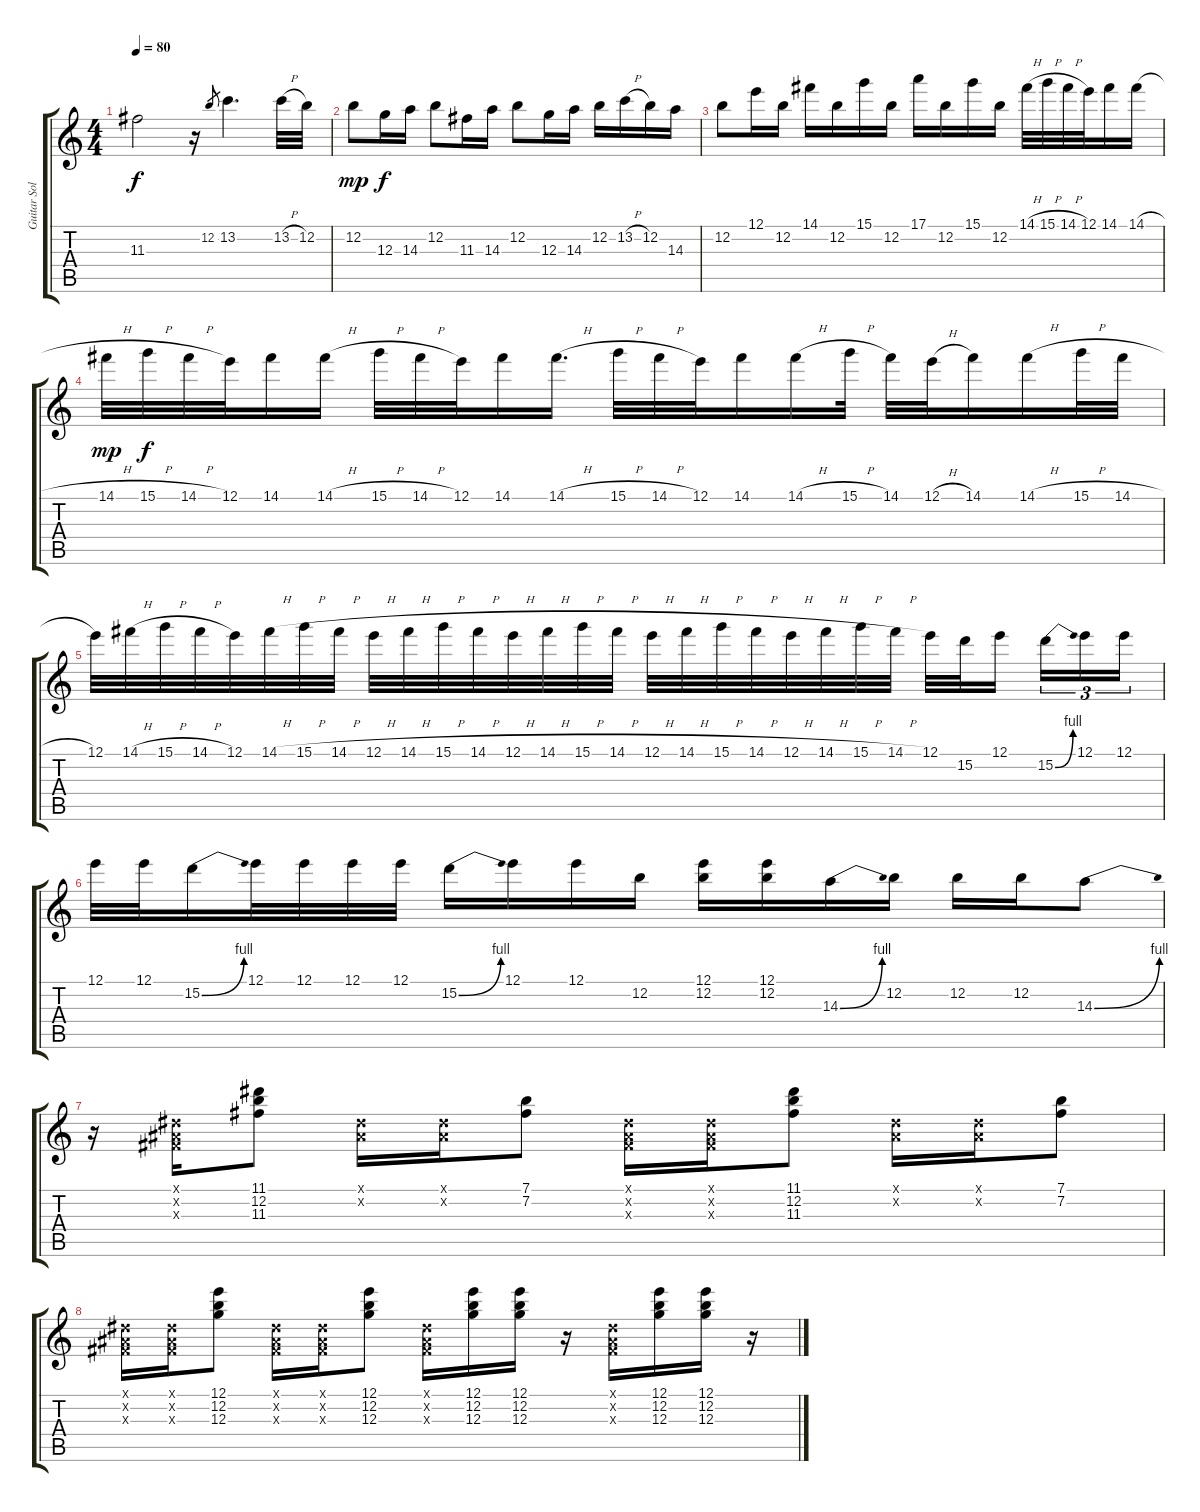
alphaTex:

\track ("Guitar Solo" "Guitar Sol") {instrument overdrivenguitar}
\staff {score tabs}
\tuning (E4 B3 G3 D3 A2 E2) {hide}
\ts (4 4)
\tempo 80
\clef g2
\ks c
11.3.2{dy f} r.16 12.2.8{gr} 13.2.4{d} 13.2{h}.32 12.2.32 |
12.2.8{dy mp} 12.3.16{dy f} 14.3.16 12.2.8 11.3.16 14.3.16 12.2.8 12.3.16 14.3.16 12.2.16 13.2{h}.16 12.2.16 14.3.16 |
12.2.8 12.1.16 12.2.16 14.1.16 12.2.16 15.1.16 12.2.16 17.1.16 12.2.16 15.1.16 12.2.16 14.1{h}.32 15.1{h}.32 14.1{h}.32 12.1.32 14.1.16 14.1{h}.16 |
14.1{h}.32{dy mp} 15.1{h}.32{dy f} 14.1{h}.32 12.1.32 14.1.16 14.1{h}.16 15.1{h}.32 14.1{h}.32 12.1.32 14.1.16 14.1{h}.16{d} 15.1{h}.32 14.1{h}.32 12.1.32 14.1.16 14.1{h}.16 15.1{h}.32 14.1.32 12.1{h}.32 14.1.16 14.1{h}.16 15.1{h}.32 14.1{h}.32 |
12.1.32 14.1{h}.32 15.1{h}.32 14.1{h}.32 12.1.32 14.1{h}.32 15.1{h}.32 14.1{h}.32 12.1{h}.32 14.1{h}.32 15.1{h}.32 14.1{h}.32 12.1{h}.32 14.1{h}.32 15.1{h}.32 14.1{h}.32 12.1{h}.32 14.1{h}.32 15.1{h}.32 14.1{h}.32 12.1{h}.32 14.1{h}.32 15.1{h}.32 14.1{h}.32 12.1.32 15.2.32 12.1.16{beam splitsecondary} 15.2{be (bend 0 0 60 4)}.16{tu (3 2)} 12.1.16{tu (3 2)} 12.1.16{tu (3 2)} |
12.1.32 12.1.32 15.2{be (bend 0 0 60 4)}.16 12.1.32 12.1.32 12.1.32 12.1.32 15.2{be (bend 0 0 60 4)}.16 12.1.16 12.1.16 12.2.16 (12.1 12.2).16 (12.1 12.2).16 14.3{be (bend 0 0 60 4)}.16 12.2.16 12.2.16 12.2.16 14.3{be (bend 0 0 60 4)}.8 |
r.16 (-1.1{x} -1.2{x} -1.3{x}).16 (11.1 12.2 11.3).8 (-1.1{x} -1.2{x}).16 (-1.1{x} -1.2{x}).16 (7.1 7.2).8 (-1.1{x} -1.2{x} -1.3{x}).16 (-1.1{x} -1.2{x} -1.3{x}).16 (11.1 12.2 11.3).8 (-1.1{x} -1.2{x}).16 (-1.1{x} -1.2{x}).16 (7.1 7.2).8 |
(-1.1{x} -1.2{x} -1.3{x}).16 (-1.1{x} -1.2{x} -1.3{x}).16 (12.1 12.2 12.3).8 (-1.1{x} -1.2{x} -1.3{x}).16 (-1.1{x} -1.2{x} -1.3{x}).16 (12.1 12.2 12.3).8 (-1.1{x} -1.2{x} -1.3{x}).16 (12.1 12.2 12.3).16 (12.1 12.2 12.3).16 r.16 (-1.1{x} -1.2{x} -1.3{x}).16 (12.1 12.2 12.3).16 (12.1 12.2 12.3).16 r.16
